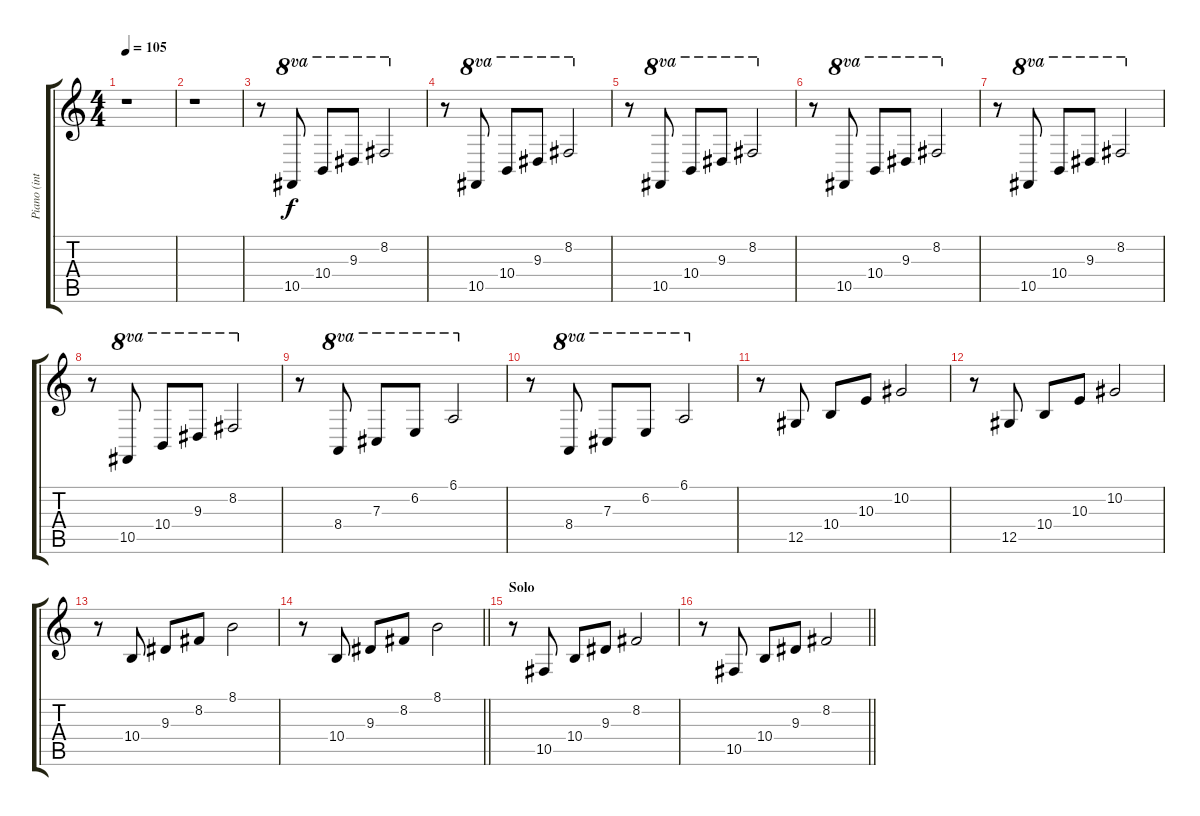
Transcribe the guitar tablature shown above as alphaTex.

\track ("Piano (interlude)" "Piano (int") {instrument acousticgrandpiano}
\staff {score tabs}
\tuning (Eb4 Bb3 Gb3 Db3 Ab2 Eb2) {hide}
\ts (4 4)
\tempo 105
\clef g2
\ks c
r.1{dy f} |
r.1 |
r.8 10.5.8{ot 8va} 10.4.8{ot 8va} 9.3.8{ot 8va} 8.2.2{ot 8va} |
r.8 10.5.8{ot 8va} 10.4.8{ot 8va} 9.3.8{ot 8va} 8.2.2{ot 8va} |
r.8 10.5.8{ot 8va} 10.4.8{ot 8va} 9.3.8{ot 8va} 8.2.2{ot 8va} |
r.8 10.5.8{ot 8va} 10.4.8{ot 8va} 9.3.8{ot 8va} 8.2.2{ot 8va} |
r.8 10.5.8{ot 8va} 10.4.8{ot 8va} 9.3.8{ot 8va} 8.2.2{ot 8va} |
r.8 10.5.8{ot 8va} 10.4.8{ot 8va} 9.3.8{ot 8va} 8.2.2{ot 8va} |
r.8 8.4.8{ot 8va} 7.3.8{ot 8va} 6.2.8{ot 8va} 6.1.2{ot 8va} |
r.8 8.4.8{ot 8va} 7.3.8{ot 8va} 6.2.8{ot 8va} 6.1.2{ot 8va} |
r.8 12.5.8 10.4.8 10.3.8 10.2.2 |
r.8 12.5.8 10.4.8 10.3.8 10.2.2 |
r.8 10.4.8 9.3.8 8.2.8 8.1.2 |
\barLineRight lightlight
r.8 10.4.8 9.3.8 8.2.8 8.1.2 |
\section ("" "Solo")
r.8 10.5.8 10.4.8 9.3.8 8.2.2 |
\barLineRight lightlight
r.8 10.5.8 10.4.8 9.3.8 8.2.2
